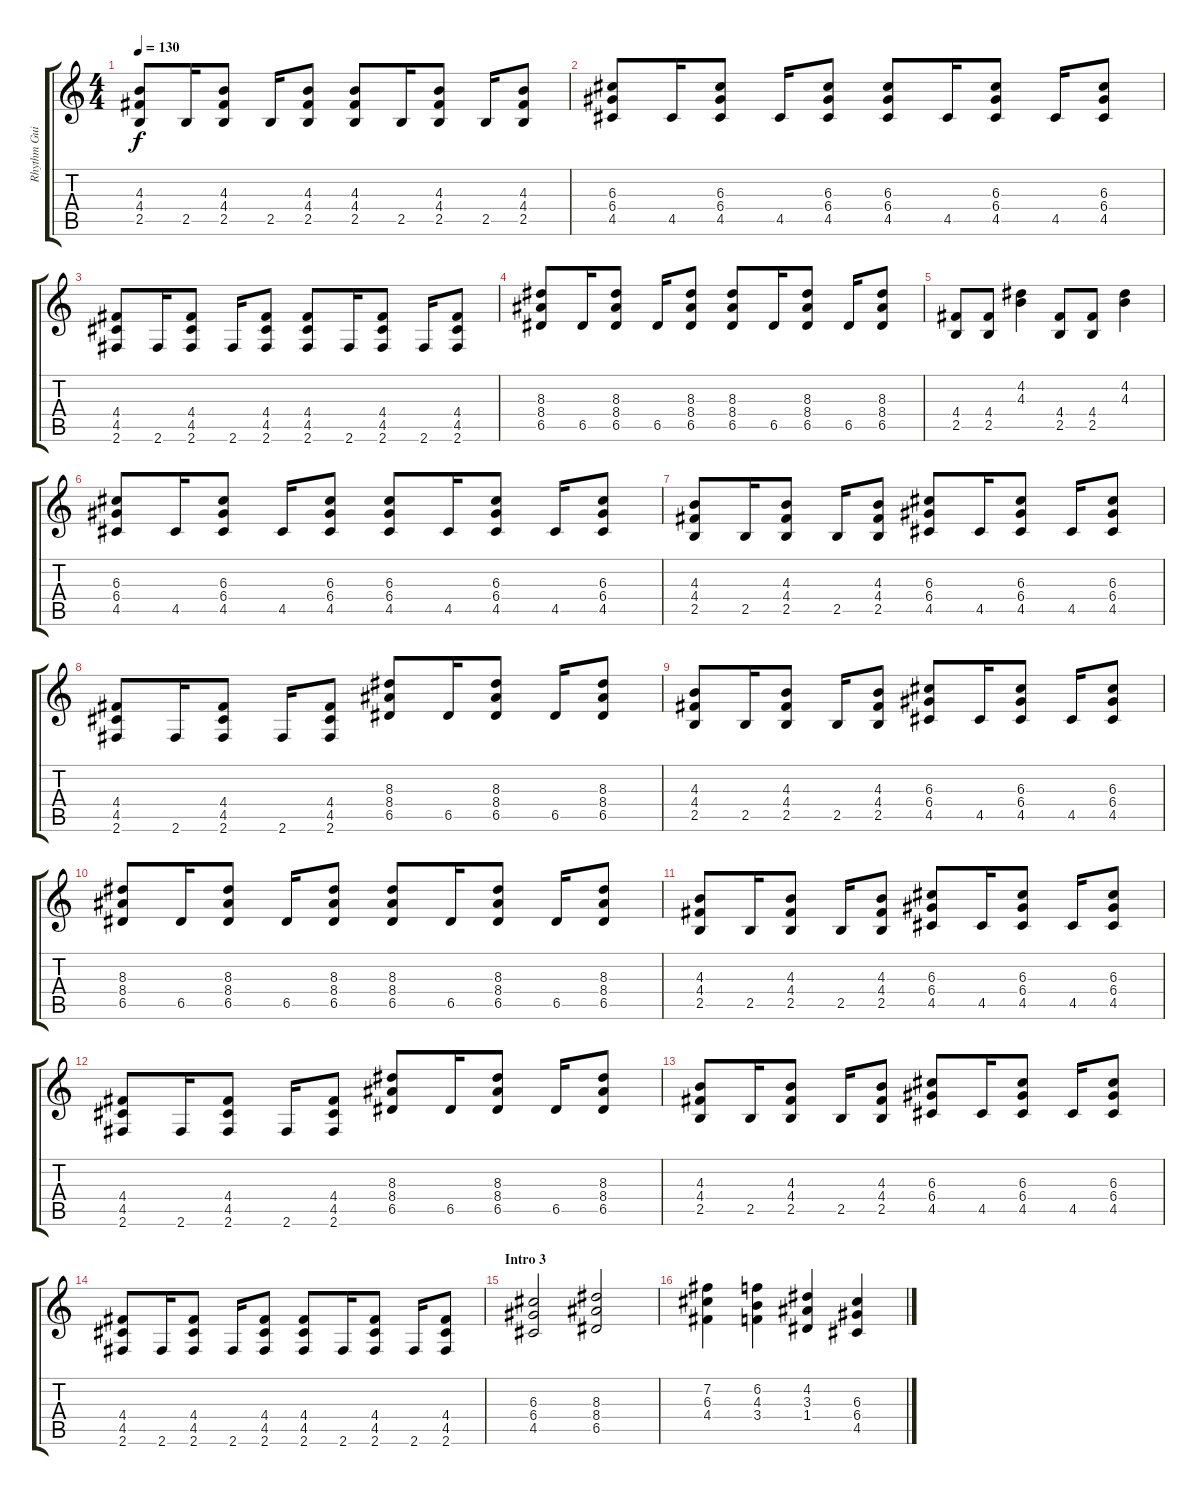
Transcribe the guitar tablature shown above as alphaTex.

\track ("Rhythm Guitar" "Rhythm Gui") {instrument overdrivenguitar}
\staff {score tabs}
\tuning (E4 B3 G3 D3 A2 E2) {hide}
\ts (4 4)
\tempo 130
\clef g2
\ks c
(4.3 4.4 2.5).8{dy f} 2.5.16 (4.3 4.4 2.5).8 2.5.16 (4.3 4.4 2.5).8 (4.3 4.4 2.5).8 2.5.16 (4.3 4.4 2.5).8 2.5.16 (4.3 4.4 2.5).8 |
(6.3 6.4 4.5).8 4.5.16 (6.3 6.4 4.5).8 4.5.16 (6.3 6.4 4.5).8 (6.3 6.4 4.5).8 4.5.16 (6.3 6.4 4.5).8 4.5.16 (6.3 6.4 4.5).8 |
(4.4 4.5 2.6).8 2.6.16 (4.4 4.5 2.6).8 2.6.16 (4.4 4.5 2.6).8 (4.4 4.5 2.6).8 2.6.16 (4.4 4.5 2.6).8 2.6.16 (4.4 4.5 2.6).8 |
(8.3 8.4 6.5).8 6.5.16 (8.3 8.4 6.5).8 6.5.16 (8.3 8.4 6.5).8 (8.3 8.4 6.5).8 6.5.16 (8.3 8.4 6.5).8 6.5.16 (8.3 8.4 6.5).8 |
(4.4 2.5).8 (4.4 2.5).8 (4.2 4.3).4 (4.4 2.5).8 (4.4 2.5).8 (4.2 4.3).4 |
(6.3 6.4 4.5).8 4.5.16 (6.3 6.4 4.5).8 4.5.16 (6.3 6.4 4.5).8 (6.3 6.4 4.5).8 4.5.16 (6.3 6.4 4.5).8 4.5.16 (6.3 6.4 4.5).8 |
(4.3 4.4 2.5).8 2.5.16 (4.3 4.4 2.5).8 2.5.16 (4.3 4.4 2.5).8 (6.3 6.4 4.5).8 4.5.16 (6.3 6.4 4.5).8 4.5.16 (6.3 6.4 4.5).8 |
(4.4 4.5 2.6).8 2.6.16 (4.4 4.5 2.6).8 2.6.16 (4.4 4.5 2.6).8 (8.3 8.4 6.5).8 6.5.16 (8.3 8.4 6.5).8 6.5.16 (8.3 8.4 6.5).8 |
(4.3 4.4 2.5).8 2.5.16 (4.3 4.4 2.5).8 2.5.16 (4.3 4.4 2.5).8 (6.3 6.4 4.5).8 4.5.16 (6.3 6.4 4.5).8 4.5.16 (6.3 6.4 4.5).8 |
(8.3 8.4 6.5).8 6.5.16 (8.3 8.4 6.5).8 6.5.16 (8.3 8.4 6.5).8 (8.3 8.4 6.5).8 6.5.16 (8.3 8.4 6.5).8 6.5.16 (8.3 8.4 6.5).8 |
(4.3 4.4 2.5).8 2.5.16 (4.3 4.4 2.5).8 2.5.16 (4.3 4.4 2.5).8 (6.3 6.4 4.5).8 4.5.16 (6.3 6.4 4.5).8 4.5.16 (6.3 6.4 4.5).8 |
(4.4 4.5 2.6).8 2.6.16 (4.4 4.5 2.6).8 2.6.16 (4.4 4.5 2.6).8 (8.3 8.4 6.5).8 6.5.16 (8.3 8.4 6.5).8 6.5.16 (8.3 8.4 6.5).8 |
(4.3 4.4 2.5).8 2.5.16 (4.3 4.4 2.5).8 2.5.16 (4.3 4.4 2.5).8 (6.3 6.4 4.5).8 4.5.16 (6.3 6.4 4.5).8 4.5.16 (6.3 6.4 4.5).8 |
(4.4 4.5 2.6).8 2.6.16 (4.4 4.5 2.6).8 2.6.16 (4.4 4.5 2.6).8 (4.4 4.5 2.6).8 2.6.16 (4.4 4.5 2.6).8 2.6.16 (4.4 4.5 2.6).8 |
\section ("" "Intro 3")
(6.3 6.4 4.5).2 (8.3 8.4 6.5).2 |
(7.2 6.3 4.4).4 (6.2 4.3 3.4).4 (4.2 3.3 1.4).4 (6.3 6.4 4.5).4
